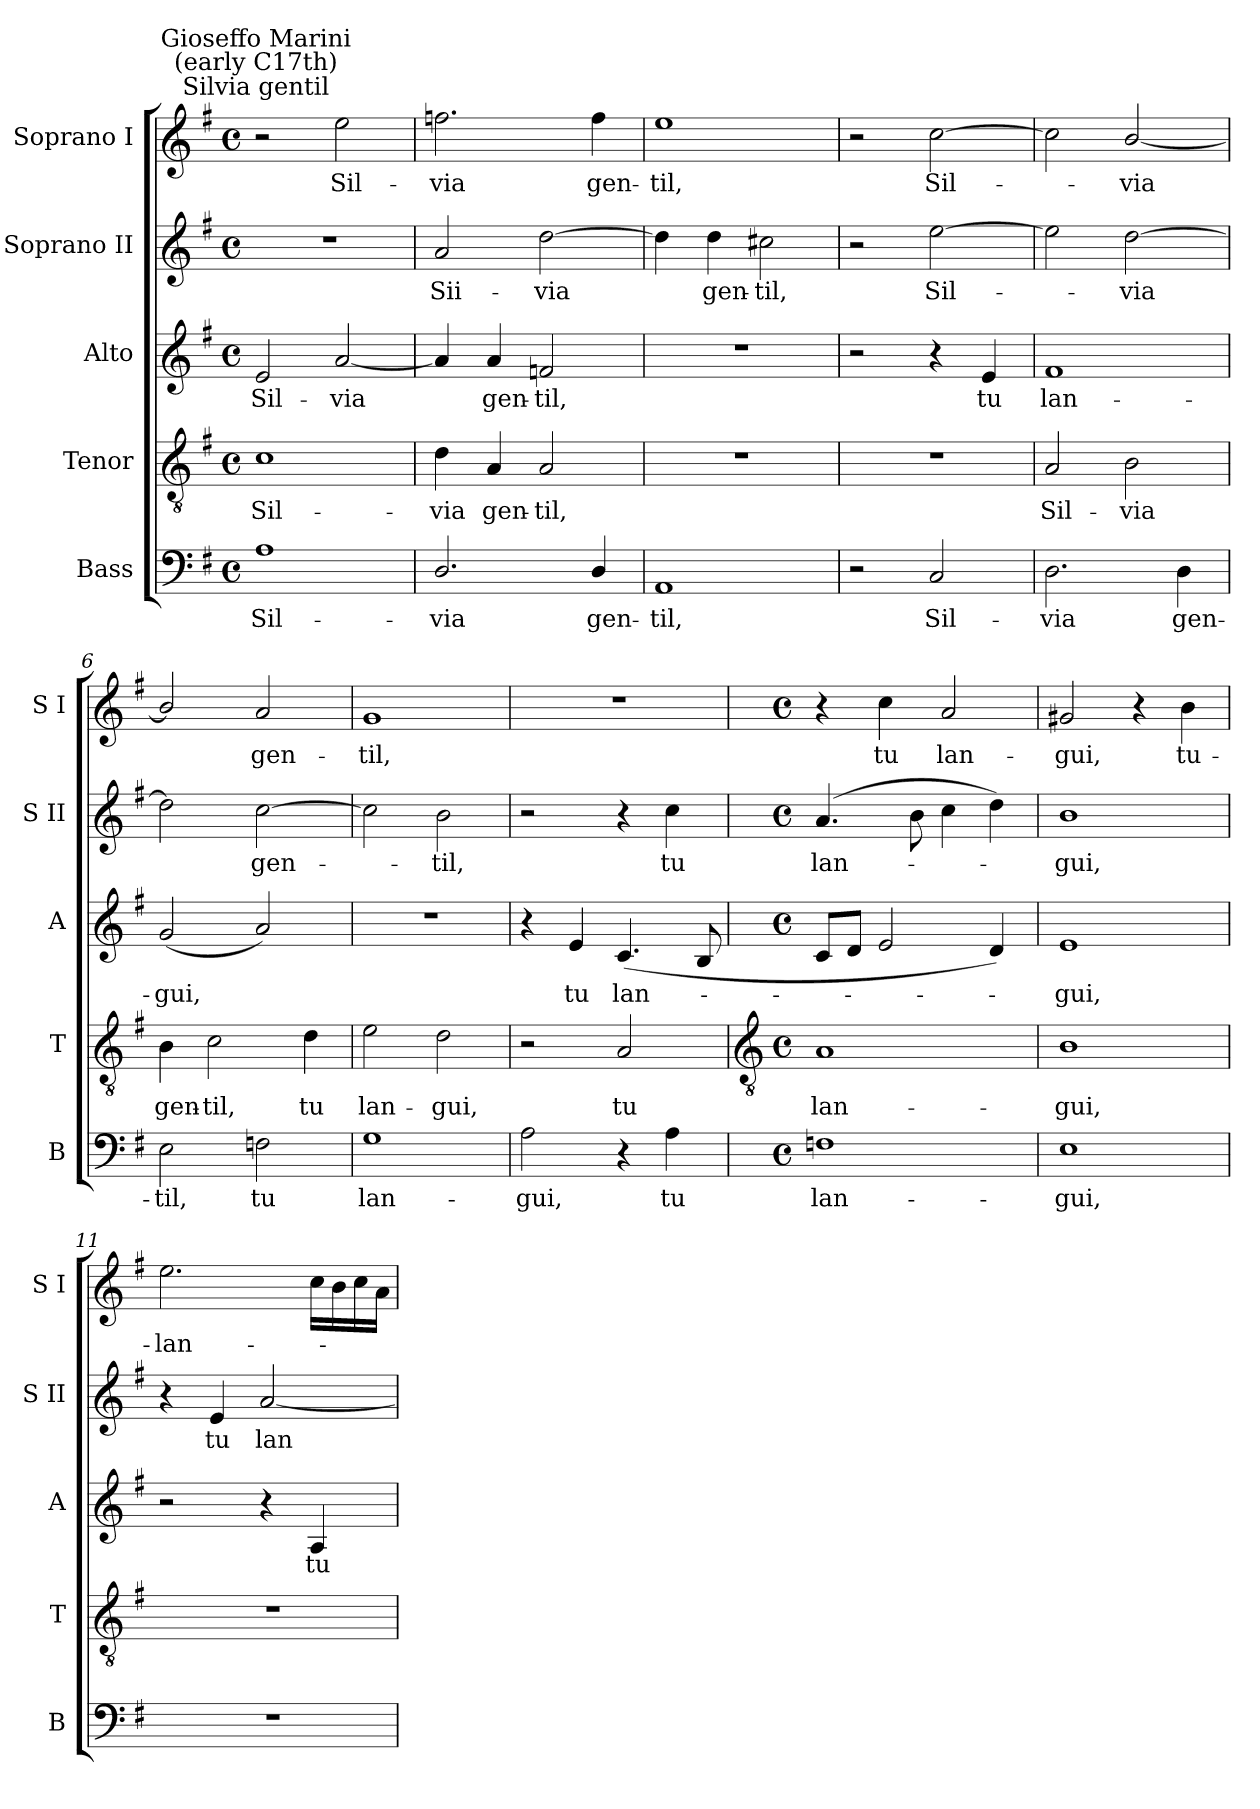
**kern	**text	**kern	**text	**kern	**text	**kern	**text	**kern	**text
*part5	*part5	*part4	*part4	*part3	*part3	*part2	*part2	*part1	*part1
*staff5	*staff5	*staff4	*staff4	*staff3	*staff3	*staff2	*staff2	*staff1	*staff1
*I"Bass	*	*I"Tenor	*	*I"Alto	*	*I"Soprano II	*	*I"Soprano I	*
*I'B	*	*I'T	*	*I'A	*	*I'S II	*	*I'S I	*
*clefF4	*	*clefGv2	*	*clefG2	*	*clefG2	*	*clefG2	*
*k[f#]	*	*k[f#]	*	*k[f#]	*	*k[f#]	*	*k[f#]	*
*G:	*	*G:	*	*G:	*	*G:	*	*G:	*
*M4/4	*	*M4/4	*	*M4/4	*	*M4/4	*	*M4/4	*
*met(c)	*	*met(c)	*	*met(c)	*	*met(c)	*	*met(c)	*
=1	=1	=1	=1	=1	=1	=1	=1	=1	=1
!	!	!	!	!	!	!	!	!LO:TX:a:cj:t=Silvia gentil	!
!	!	!	!	!	!	!	!	!LO:TX:a:cj:t=Gioseffo Marini\n(early C17th)	!
!	!LO:LY:b	!	!LO:LY:b	!	!LO:LY:b	!	!	!	!
1A	Sil--	1c	Sil-	2e	Sil-	1r	.	2r	.
!	!	!	!	!	!LO:LY:b	!	!	!	!LO:LY:b
.	.	.	.	[2a	-via	.	.	2ee	Sil-
=2	=2	=2	=2	=2	=2	=2	=2	=2	=2
!	!LO:LY:b	!	!LO:LY:b	!	!	!	!LO:LY:b	!	!LO:LY:b
2.D/	-via	4d	-via	4a]	.	2a	Sii-	2.ffn	-via
!	!	!	!LO:LY:b	!	!LO:LY:b	!	!	!	!
.	.	4A	gen-	4a	gen-	.	.	.	.
!	!	!	!LO:LY:b	!	!LO:LY:b	!	!LO:LY:b	!	!
.	.	2A	-til,	2fn	-til,	[2dd	-via	.	.
!	!LO:LY:b	!	!	!	!	!	!	!	!LO:LY:b
4D/	gen-	.	.	.	.	.	.	4ff	gen-
=3	=3	=3	=3	=3	=3	=3	=3	=3	=3
!	!LO:LY:b	!	!	!	!	!	!	!	!LO:LY:b
1AA	-til,	1r	.	1r	.	4dd]	.	1ee	-til,
!	!	!	!	!	!	!	!LO:LY:b	!	!
.	.	.	.	.	.	4dd	gen-	.	.
!	!	!	!	!	!	!	!LO:LY:b	!	!
.	.	.	.	.	.	2cc#X	-til,	.	.
=4	=4	=4	=4	=4	=4	=4	=4	=4	=4
2r	.	1r	.	2r	.	2r	.	2r	.
!	!LO:LY:b	!	!	!	!	!	!LO:LY:b	!	!LO:LY:b
2C	Sil-	.	.	4r	.	[2ee	Sil-	[2cc	Sil-
!	!	!	!	!	!LO:LY:b	!	!	!	!
.	.	.	.	4e	tu	.	.	.	.
=5	=5	=5	=5	=5	=5	=5	=5	=5	=5
!	!LO:LY:b	!	!LO:LY:b	!	!LO:LY:b	!	!	!	!
2.D	-via	2A	Sil-	1f#	lan-	2ee]	.	2cc]	.
!	!	!	!LO:LY:b	!	!	!	!LO:LY:b	!	!LO:LY:b
.	.	2B	-via	.	.	[2dd	via	[2b/	via
!	!LO:LY:b	!	!	!	!	!	!	!	!
4D	gen-	.	.	.	.	.	.	.	.
=6	=6	=6	=6	=6	=6	=6	=6	=6	=6
!	!LO:LY:b	!	!LO:LY:b	!	!LO:LY:b	!	!	!	!
2E	-til,	4B	gen-	(<2g	-gui,	2dd]	.	2b/]	.
!	!	!	!LO:LY:b	!	!	!	!	!	!
.	.	2c	-til,	.	.	.	.	.	.
!	!LO:LY:b	!	!	!	!	!	!LO:LY:b	!	!LO:LY:b
2Fn	tu	.	.	2a)	.	[2cc	gen-	2a	gen-
!	!	!	!LO:LY:b	!	!	!	!	!	!
.	.	4d	tu	.	.	.	.	.	.
=7	=7	=7	=7	=7	=7	=7	=7	=7	=7
!	!LO:LY:b	!	!LO:LY:b	!	!	!	!	!	!LO:LY:b
1G	lan-	2e	lan-	1r	.	2cc]	.	1g	-til,
!	!	!	!LO:LY:b	!	!	!	!LO:LY:b	!	!
.	.	2d	-gui,	.	.	2b	til,	.	.
=8	=8	=8	=8	=8	=8	=8	=8	=8	=8
!	!LO:LY:b	!	!	!	!	!	!	!	!
2A	-gui,	2r	.	4r	.	2r	.	1r	.
!	!	!	!	!	!LO:LY:b	!	!	!	!
.	.	.	.	4e	tu	.	.	.	.
!	!	!	!LO:LY:b	!	!LO:LY:b	!	!	!	!
4r	.	2A	tu	(<4.c	lan-	4r	.	.	.
!	!LO:LY:b	!	!	!	!	!	!LO:LY:b	!	!
4A	tu	.	.	.	.	4cc	tu	.	.
.	.	.	.	8B	.	.	.	.	.
!!LO:LB:g=z
=9	=9	=9	=9	=9	=9	=9	=9	=9	=9
*	*	*clefGv2	*	*	*	*	*	*	*
*M4/4	*	*M4/4	*	*M4/4	*	*M4/4	*	*M4/4	*
*met(c)	*	*met(c)	*	*met(c)	*	*met(c)	*	*met(c)	*
!	!LO:LY:b	!	!LO:LY:b	!	!	!	!LO:LY:b	!	!
1Fn	lan-	1A	lan-	8cL	.	(>4.a	lan-	4r	.
.	.	.	.	8dJ	.	.	.	.	.
!	!	!	!	!	!	!	!	!	!LO:LY:b
.	.	.	.	2e	.	.	.	4cc	tu
.	.	.	.	.	.	8b	.	.	.
!	!	!	!	!	!	!	!	!	!LO:LY:b
.	.	.	.	.	.	4cc	.	2a	lan-
.	.	.	.	4d)	.	4dd)	.	.	.
=10	=10	=10	=10	=10	=10	=10	=10	=10	=10
!	!LO:LY:b	!	!LO:LY:b	!	!LO:LY:b	!	!LO:LY:b	!	!LO:LY:b
1E	-gui,	1B	-gui,	1e	gui,	1b	gui,	2g#X	-gui,
.	.	.	.	.	.	.	.	4r	.
!	!	!	!	!	!	!	!	!	!LO:LY:b
.	.	.	.	.	.	.	.	4b	tu-
=11	=11	=11	=11	=11	=11	=11	=11	=11	=11
!	!	!	!	!	!	!	!	!	!LO:LY:b
1r	.	1r	.	2r	.	4r	.	2.ee	-lan-
!	!	!	!	!	!	!	!LO:LY:b	!	!
.	.	.	.	.	.	4e	tu	.	.
!	!	!	!	!	!	!	!LO:LY:b	!	!
.	.	.	.	4r	.	[2a	lan-	.	.
!	!	!	!	!	!LO:LY:b	!	!	!	!
.	.	.	.	4A	tu	.	.	16ccLL	.
.	.	.	.	.	.	.	.	16b	.
.	.	.	.	.	.	.	.	16cc	.
.	.	.	.	.	.	.	.	16aJJ	.
=	=	=	=	=	=	=	=	=	=
*-	*-	*-	*-	*-	*-	*-	*-	*-	*-
